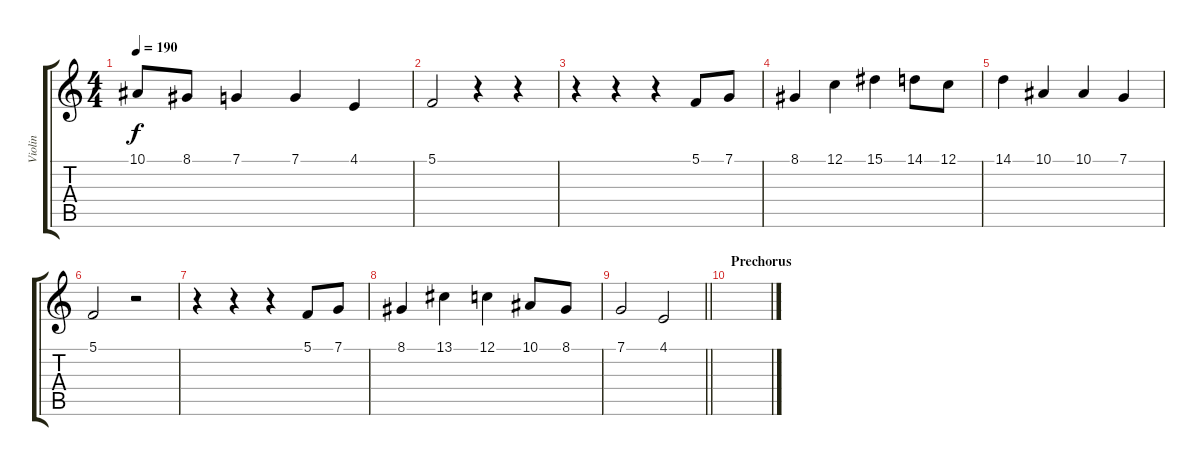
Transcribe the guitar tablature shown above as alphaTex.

\track ("Violin" "Violin") {instrument violin}
\staff {score tabs}
\tuning (C4 G3 Eb3 Bb2 F2 C2) {hide}
\ts (4 4)
\tempo 190
\clef g2
\ks c
10.1.8{dy f} 8.1.8 7.1.4 7.1.4 4.1.4 |
5.1.2 r.4 r.4 |
r.4 r.4 r.4 5.1.8 7.1.8 |
8.1.4 12.1.4 15.1.4 14.1.8 12.1.8 |
14.1.4 10.1.4 10.1.4 7.1.4 |
5.1.2 r.2 |
r.4 r.4 r.4 5.1.8 7.1.8 |
8.1.4 13.1.4 12.1.4 10.1.8 8.1.8 |
\barLineRight lightlight
7.1.2 4.1.2 |
\section ("" "Prechorus")
